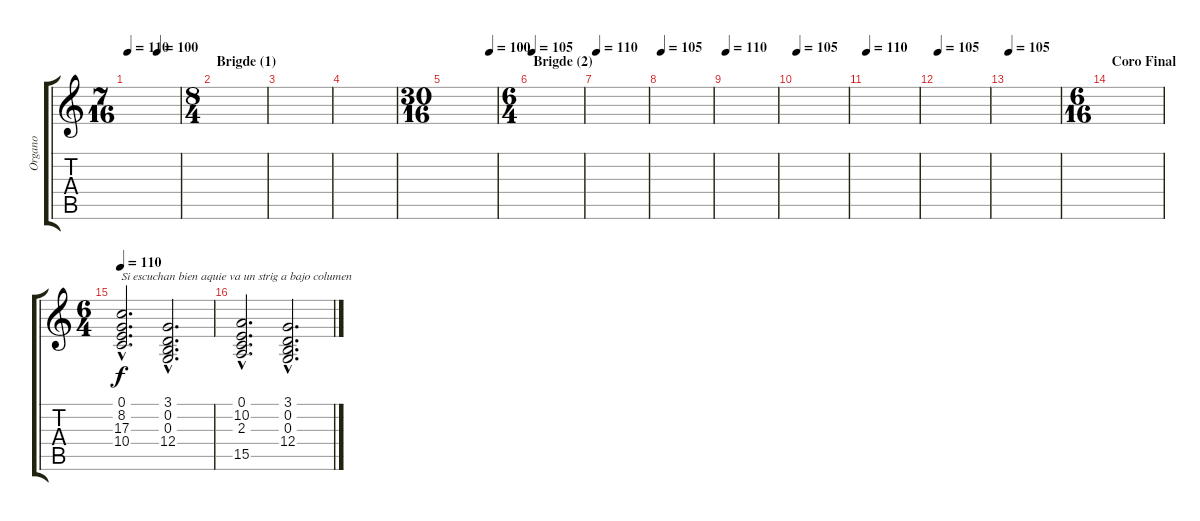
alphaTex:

\track ("Organo" "Organo") {instrument electricgrandpiano}
\staff {score tabs}
\tuning (E4 B3 G3 D3 A2 E2) {hide}
\ts (7 16)
\tempo 110
\tempo (100 0.5714285714285714)
\clef g2
\ks c
|
\ts (8 4)
\section ("" "Brigde (1)")
|
|
|
\ts (30 16)
\tempo (100 0.8666666666666667)
|
\ts (6 4)
\section ("" "Brigde (2)")
\tempo 110
\tempo 105
|
\tempo 105
\tempo 110
|
\tempo 110
\tempo 105
|
\tempo 105
\tempo 110
|
\tempo 110
\tempo 105
|
\tempo 105
\tempo 110
|
\tempo 110
\tempo 105
|
\tempo 110
\tempo 105
|
\ts (6 16)
\section ("" "Coro Final")
|
\ts (6 4)
\tempo 110
(0.1{hac} 8.2{hac} 17.3{hac} 10.4{hac}).2{d txt "Si escuchan bien aquie va un strig a bajo columen" instrument stringensemble1} (3.1{hac} 0.2{hac} 0.3{hac} 12.4{hac}).2{d} |
(0.1{hac} 10.2{hac} 2.3{hac} 15.5{hac}).2{d} (3.1{hac} 0.2{hac} 0.3{hac} 12.4{hac}).2{d}
